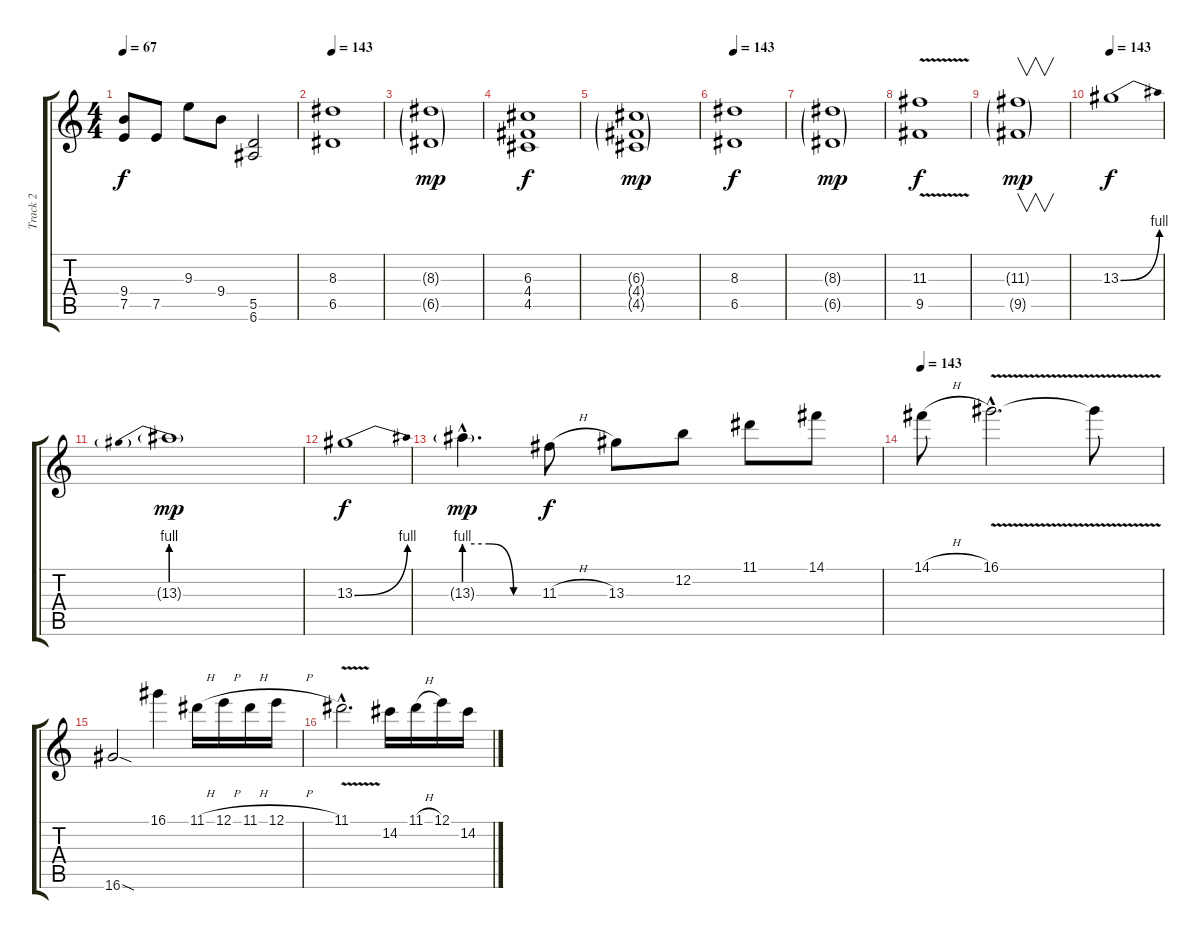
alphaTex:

\track ("Track 2" "Track 2") {instrument overdrivenguitar}
\staff {score tabs}
\tuning (E4 B3 G3 D3 A2 E2) {hide}
\ts (4 4)
\tempo 67
\clef g2
\ks c
(9.4 7.5).8{dy f} 7.5.8 9.3.8 9.4.8 (5.5 6.6).2 |
\tempo 143
(8.3 6.5).1 |
(8.3{g} 6.5{g}).1{dy mp} |
(6.3 4.4 4.5).1{dy f} |
(6.3{g} 4.4{g} 4.5{g}).1{dy mp} |
\tempo 143
(8.3 6.5).1{dy f} |
(8.3{g} 6.5{g}).1{dy mp} |
(11.3 9.5{v}).1{dy f} |
(11.3{g} 9.5{g}).1{v dy mp} |
\tempo 143
13.3{be (bend 0 0 60 4)}.1{dy f} |
13.3{be (prebend 0 4 60 4) g}.1{dy mp} |
13.3{be (bend 0 0 60 4)}.1{dy f} |
13.3{be (custom 0 4 20 4 40 0 60 0) g hac}.4{d dy mp} 11.3{h}.8{dy f} 13.3.8 12.2.8 11.1.8 14.1.8 |
\tempo 143
14.1{h}.8 16.1{v hac}.2{d} 16.1{t}.8 |
16.6{sod}.2 16.1.4 11.1{h}.16 12.1{h}.16 11.1{h}.16 12.1{h}.16 |
11.1{v hac}.2{d} 14.2.16 11.1{h}.16 12.1.16 14.2.16
